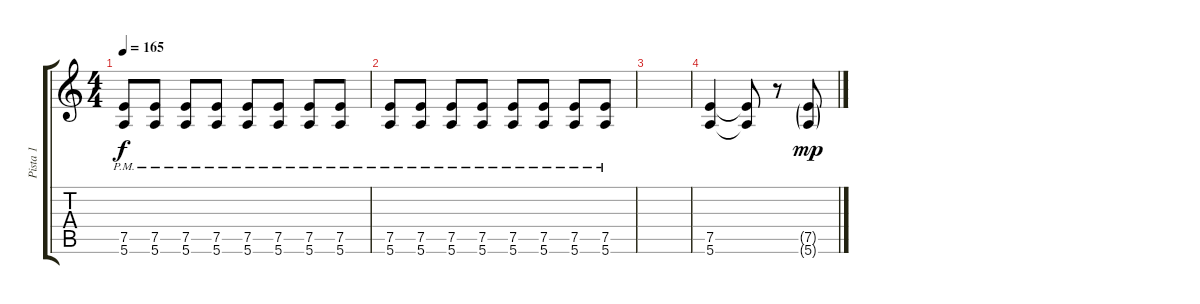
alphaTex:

\track ("Pista 1" "Pista 1") {instrument overdrivenguitar}
\staff {score tabs}
\tuning (E4 B3 G3 D3 A2 E2) {hide}
\ts (4 4)
\tempo 165
\clef g2
\ks c
(7.5{pm} 5.6{pm}).8{dy f} (7.5{pm} 5.6{pm}).8 (7.5{pm} 5.6{pm}).8 (7.5{pm} 5.6{pm}).8 (7.5{pm} 5.6{pm}).8 (7.5{pm} 5.6{pm}).8 (7.5{pm} 5.6{pm}).8 (7.5{pm} 5.6{pm}).8 |
(7.5{pm} 5.6{pm}).8 (7.5{pm} 5.6{pm}).8 (7.5{pm} 5.6{pm}).8 (7.5{pm} 5.6{pm}).8 (7.5{pm} 5.6{pm}).8 (7.5{pm} 5.6{pm}).8 (7.5{pm} 5.6{pm}).8 (7.5{pm} 5.6{pm}).8 |
|
(7.5 5.6).4 (7.5{t} 5.6{t}).8 r.8 (7.5{g} 5.6{g}).8{dy mp}
